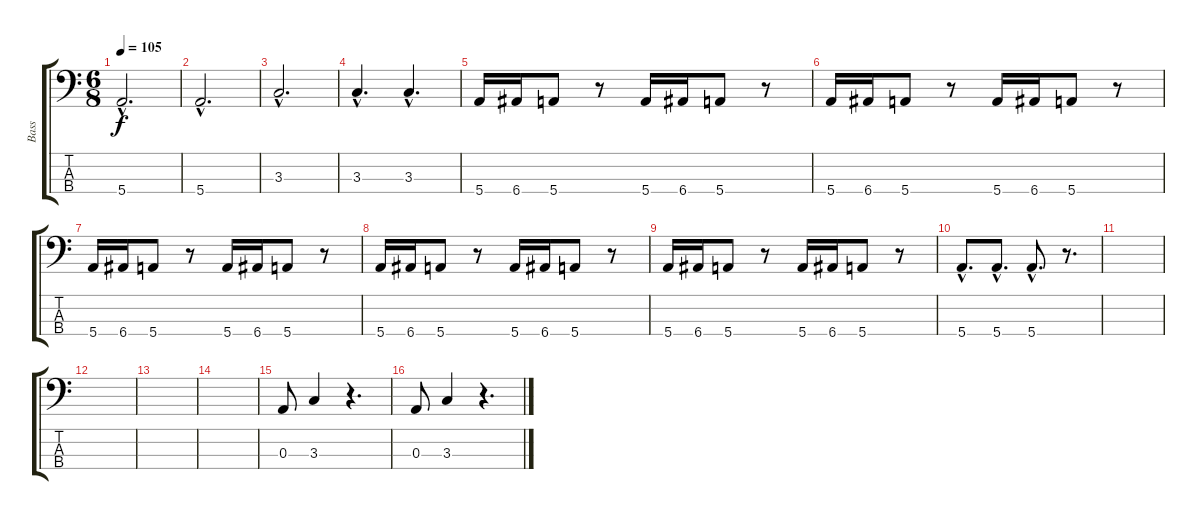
\track ("Bass" "Bass") {instrument electricbassfinger}
\staff {score tabs}
\tuning (G2 D2 A1 E1) {hide}
\ts (6 8)
\tempo 105
\clef f4
\ks c
5.4{hac}.2{d dy f} |
5.4{hac}.2{d} |
3.3{hac}.2{d} |
3.3{hac}.4{d} 3.3{hac}.4{d} |
5.4.16 6.4.16 5.4.8 r.8 5.4.16 6.4.16 5.4.8 r.8 |
5.4.16 6.4.16 5.4.8 r.8 5.4.16 6.4.16 5.4.8 r.8 |
5.4.16 6.4.16 5.4.8 r.8 5.4.16 6.4.16 5.4.8 r.8 |
5.4.16 6.4.16 5.4.8 r.8 5.4.16 6.4.16 5.4.8 r.8 |
5.4.16 6.4.16 5.4.8 r.8 5.4.16 6.4.16 5.4.8 r.8 |
5.4{hac}.8{d} 5.4{hac}.8{d} 5.4{hac}.8{d} r.8{d} |
|
|
|
|
0.3.8 3.3.4 r.4{d} |
0.3.8 3.3.4 r.4{d}
